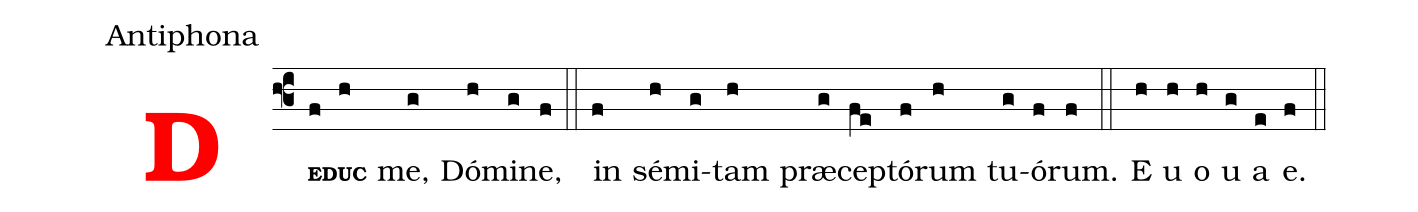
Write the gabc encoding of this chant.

office-part: Antiphona;
%%
<v>\bf\textcolor{red}{D}</v><v>\bf\scriptsize{E}</v>(f3f)<v>\bf\scriptsize{DUC}</v>(h) me,(g) Dó(h)mi(g)ne,(f) (::) in(f) sé(h)mi(g)tam(h) præ(g)cep(fe)tó(f)rum(h) tu(g)ó(f)rum.(f)  (::) E(h) u(h) o(h) u(g) a(e) e.(f) (::)
